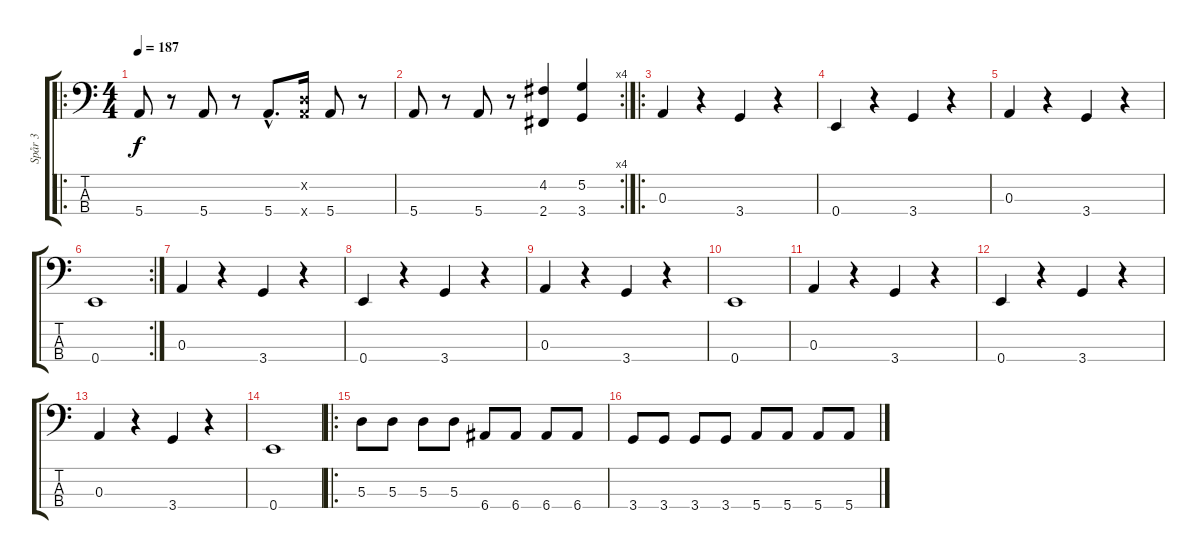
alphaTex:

\track ("Spår 3" "Spår 3") {instrument electricbasspick}
\staff {score tabs}
\tuning (G2 D2 A1 E1) {hide}
\ro
\ts (4 4)
\tempo 187
\clef f4
\ks c
5.4.8{dy f instrument electricbasspick} r.8 5.4.8 r.8 5.4{hac}.8{d} (0.2{x} 5.4{x}).16 5.4.8 r.8 |
\rc 4
5.4.8 r.8 5.4.8 r.8 (4.2 2.4).4 (5.2 3.4).4 |
\ro
0.3.4 r.4 3.4.4 r.4 |
0.4.4 r.4 3.4.4 r.4 |
0.3.4 r.4 3.4.4 r.4 |
\rc 2
0.4.1 |
0.3.4 r.4 3.4.4 r.4 |
0.4.4 r.4 3.4.4 r.4 |
0.3.4 r.4 3.4.4 r.4 |
0.4.1 |
0.3.4 r.4 3.4.4 r.4 |
0.4.4 r.4 3.4.4 r.4 |
0.3.4 r.4 3.4.4 r.4 |
0.4.1 |
\ro
5.3.8 5.3.8 5.3.8 5.3.8 6.4.8 6.4.8 6.4.8 6.4.8 |
3.4.8 3.4.8 3.4.8 3.4.8 5.4.8 5.4.8 5.4.8 5.4.8
